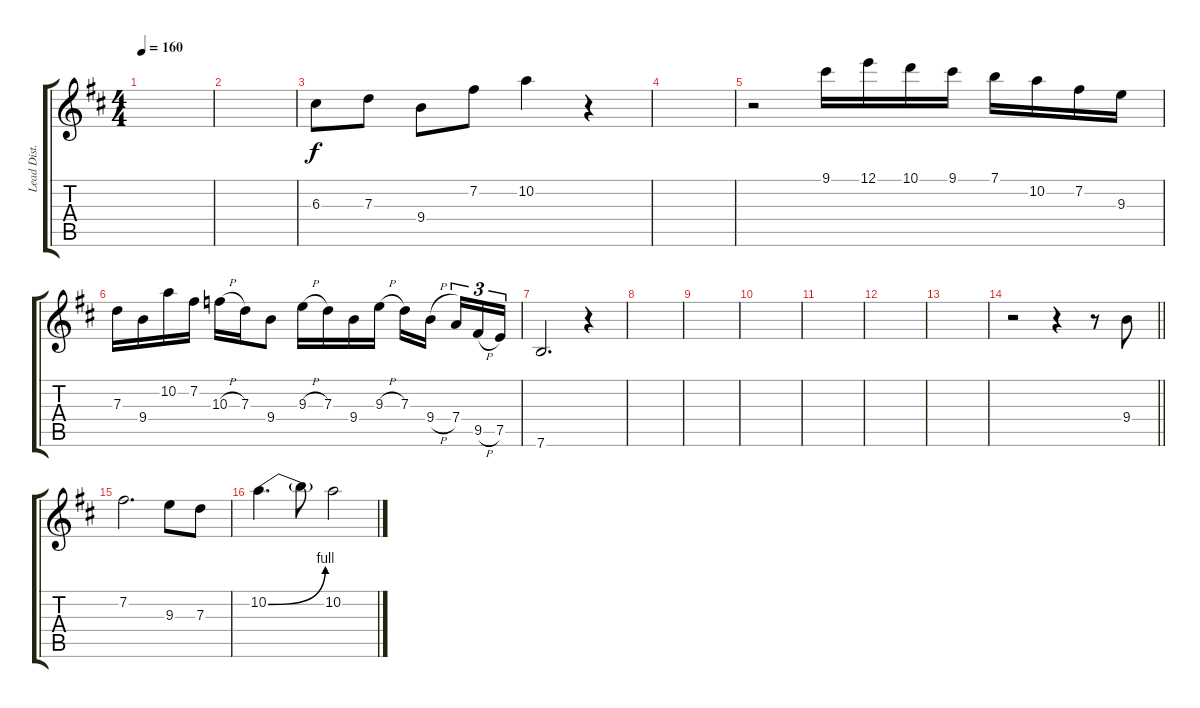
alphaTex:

\track ("Lead Dist." "Lead Dist.") {instrument distortionguitar}
\staff {score tabs}
\tuning (E4 B3 G3 D3 A2 E2) {hide}
\ts (4 4)
\tempo 160
\clef g2
\ks d
|
|
6.3.8 7.3.8 9.4.8 7.2.8 10.2.4 r.4 |
|
r.2 9.1.16 12.1.16 10.1.16 9.1.16 7.1.16 10.2.16 7.2.16 9.3.16 |
7.3.16 9.4.16 10.2.16 7.2.16 10.3{h}.16 7.3.16 9.4.8 9.3{h}.16 7.3.16 9.4.16 9.3{h}.16 7.3.16 9.4{h}.16{beam splitsecondary} 7.4.16{tu (3 2)} 9.5{h}.16{tu (3 2)} 7.5.16{tu (3 2)} |
7.6.2{d} r.4 |
|
|
|
|
|
|
\barLineRight lightlight
r.2 r.4 r.8 9.4.8 |
7.2.2{d} 9.3.8 7.3.8 |
10.2{be (bend 0 0 60 4)}.4{d} 10.2{t}.8 10.2.2
